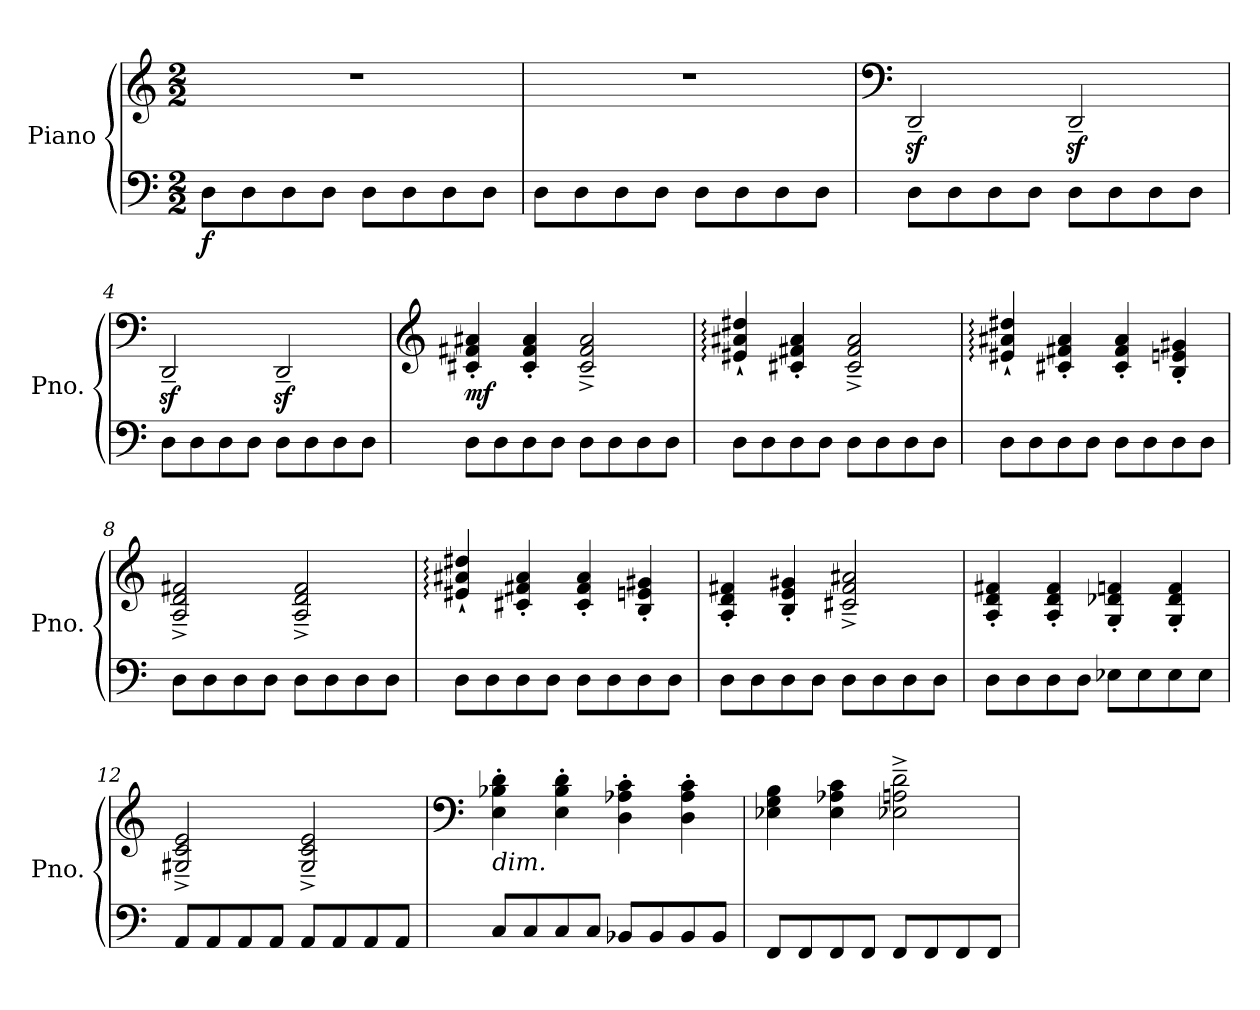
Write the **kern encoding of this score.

**kern	**kern	**dynam
*part1	*part1	*part1
*staff2	*staff1	*staff1/2
*I"Piano	*	*
*I'Pno.	*	*
*clefF4	*clefG2	*
*k[]	*k[]	*
*M2/2	*M2/2	*
*MM240	*MM240	*
=1	=1	=1
!	!	!LO:DY:b=2
8D\L	1r	f
8D\	.	.
8D\	.	.
8D\J	.	.
8D\L	.	.
8D\	.	.
8D\	.	.
8D\J	.	.
=2	=2	=2
8D\L	1r	.
8D\	.	.
8D\	.	.
8D\J	.	.
8D\L	.	.
8D\	.	.
8D\	.	.
8D\J	.	.
=3	=3	=3
*	*clefF4	*
8D\L	2DDz<~/	.
8D\	.	.
8D\	.	.
8D\J	.	.
8D\L	2DDz<~/	.
8D\	.	.
8D\	.	.
8D\J	.	.
=4	=4	=4
8D\L	2DDz<~/	.
8D\	.	.
8D\	.	.
8D\J	.	.
8D\L	2DDz<~/	.
8D\	.	.
8D\	.	.
8D\J	.	.
=5	=5	=5
*	*clefG2	*
!	!	!LO:DY:b
8D\L	4c#X/' 4f#X/' 4a#X/'	mf
8D\	.	.
8D\	4c#/' 4f#/' 4a#/'	.
8D\J	.	.
8D\L	2c#/~^ 2f#/~^ 2a#/~^	.
8D\	.	.
8D\	.	.
8D\J	.	.
!!LO:LB:g=z
=6	=6	=6
8D\L	4e#X/:` 4a#X/:` 4dd#X/:`	.
8D\	.	.
8D\	4c#X/' 4f#X/' 4a#/'	.
8D\J	.	.
8D\L	2c#/~^ 2f#/~^ 2a#/~^	.
8D\	.	.
8D\	.	.
8D\J	.	.
=7	=7	=7
8D\L	4e#X/:` 4a#X/:` 4dd#X/:`	.
8D\	.	.
8D\	4c#X/' 4f#X/' 4a#/'	.
8D\J	.	.
8D\L	4c#/' 4f#/' 4a#/'	.
8D\	.	.
8D\	4B/' 4en/' 4g#X/'	.
8D\J	.	.
=8	=8	=8
8D\L	2A/~^ 2d/~^ 2f#X/~^	.
8D\	.	.
8D\	.	.
8D\J	.	.
8D\L	2A/~^ 2d/~^ 2f#/~^	.
8D\	.	.
8D\	.	.
8D\J	.	.
=9	=9	=9
8D\L	4e#X/:` 4a#X/:` 4dd#X/:`	.
8D\	.	.
8D\	4c#X/' 4f#X/' 4a#/'	.
8D\J	.	.
8D\L	4c#/' 4f#/' 4a#/'	.
8D\	.	.
8D\	4B/' 4en/' 4g#X/'	.
8D\J	.	.
!!LO:LB:g=z
=10	=10	=10
8D\L	4A/' 4d/' 4f#X/'	.
8D\	.	.
8D\	4B/' 4e/' 4g#X/'	.
8D\J	.	.
8D\L	2c#X/~^ 2f#/~^ 2a#X/~^	.
8D\	.	.
8D\	.	.
8D\J	.	.
=11	=11	=11
8D\L	4A/' 4d/' 4f#X/'	.
8D\	.	.
8D\	4A/' 4d/' 4f#/'	.
8D\J	.	.
8E-X\L	4G/' 4d-X/' 4fn/'	.
8E-\	.	.
8E-\	4G/' 4d-/' 4f/'	.
8E-\J	.	.
=12	=12	=12
8AA/L	2G#X/~^ 2c/~^ 2e/~^	.
8AA/	.	.
8AA/	.	.
8AA/J	.	.
8AA/L	2G#/~^ 2c/~^ 2e/~^	.
8AA/	.	.
8AA/	.	.
8AA/J	.	.
=13	=13	=13
*	*clefF4	*
!	!LO:TX:b:i:t=dim.	!
8C/L	4E\' 4B-X\' 4d\'	.
8C/	.	.
8C/	4E\' 4B-\' 4d\'	.
8C/J	.	.
8BB-X/L	4D\' 4A-X\' 4c\'	.
8BB-/	.	.
8BB-/	4D\' 4A-\' 4c\'	.
8BB-/J	.	.
=14	=14	=14
8FF/L	4E-X\ 4G\ 4B\	.
8FF/	.	.
8FF/	4E-\ 4A-X\ 4c\	.
8FF/J	.	.
8FF/L	2E-X\~^ 2An\~^ 2d\~^	.
8FF/	.	.
8FF/	.	.
8FF/J	.	.
=	=	=
*-	*-	*-
